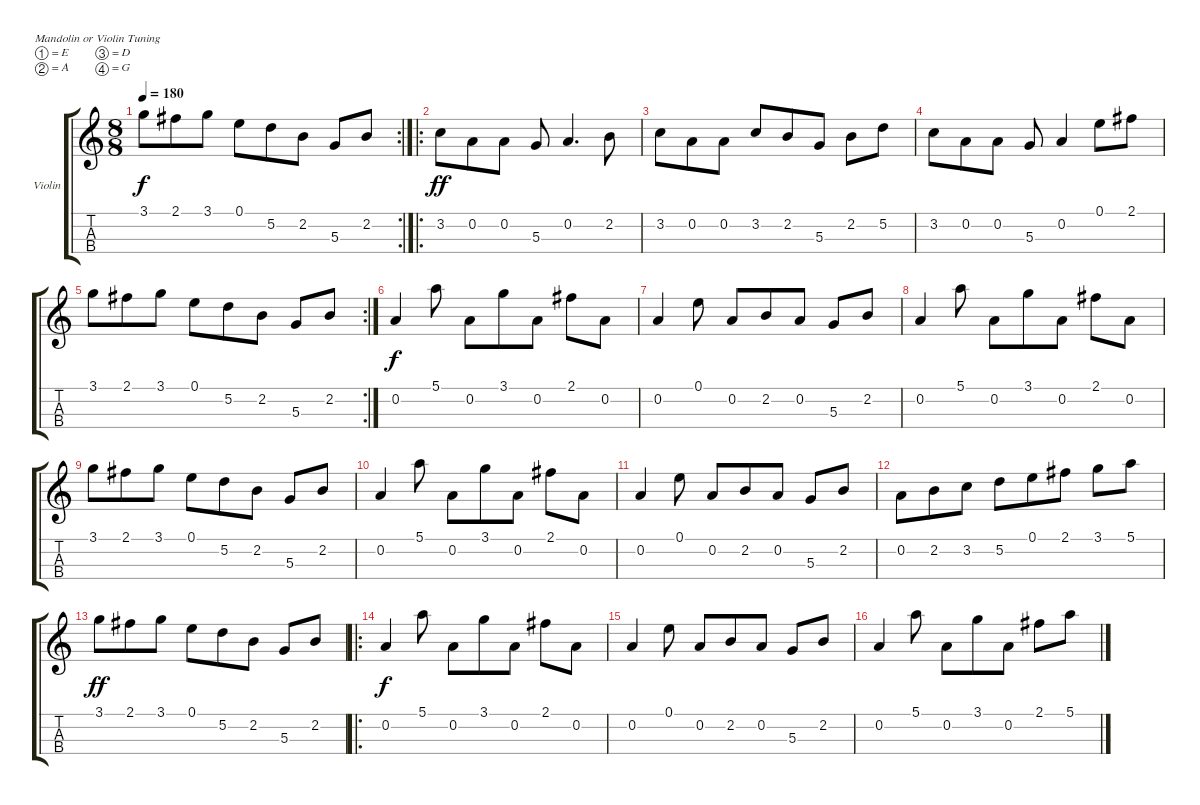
\bracketExtendMode groupsimilarinstruments
\firstSystemTrackNameOrientation horizontal
\otherSystemsTrackNameOrientation horizontal
\track ("Pista 1" "Violin") {instrument violin}
\staff {score tabs}
\tuning (E5 A4 D4 G3)
\rc 2
\ts (8 8)
\tempo 180
\clef g2
\ks c
3.1.8{dy f} 2.1.8 3.1.8 0.1.8 5.2.8 2.2.8 5.3.8 2.2.8 |
\ro
3.2.8{dy ff} 0.2.8 0.2.8 5.3.8 0.2.4{d} 2.2.8 |
3.2.8 0.2.8 0.2.8 3.2.8 2.2.8 5.3.8 2.2.8 5.2.8 |
3.2.8 0.2.8 0.2.8 5.3.8 0.2.4 0.1.8 2.1.8 |
\rc 2
3.1.8 2.1.8 3.1.8 0.1.8 5.2.8 2.2.8 5.3.8 2.2.8 |
0.2.4{dy f} 5.1.8 0.2.8 3.1.8 0.2.8 2.1.8 0.2.8 |
0.2.4 0.1.8 0.2.8 2.2.8 0.2.8 5.3.8 2.2.8 |
0.2.4 5.1.8 0.2.8 3.1.8 0.2.8 2.1.8 0.2.8 |
3.1.8 2.1.8 3.1.8 0.1.8 5.2.8 2.2.8 5.3.8 2.2.8 |
0.2.4 5.1.8 0.2.8 3.1.8 0.2.8 2.1.8 0.2.8 |
0.2.4 0.1.8 0.2.8 2.2.8 0.2.8 5.3.8 2.2.8 |
0.2.8 2.2.8 3.2.8 5.2.8 0.1.8 2.1.8 3.1.8 5.1.8 |
3.1.8{dy ff} 2.1.8 3.1.8 0.1.8 5.2.8 2.2.8 5.3.8 2.2.8 |
\ro
0.2.4{dy f} 5.1.8 0.2.8 3.1.8 0.2.8 2.1.8 0.2.8 |
0.2.4 0.1.8 0.2.8 2.2.8 0.2.8 5.3.8 2.2.8 |
0.2.4 5.1.8 0.2.8 3.1.8 0.2.8 2.1.8 5.1.8
